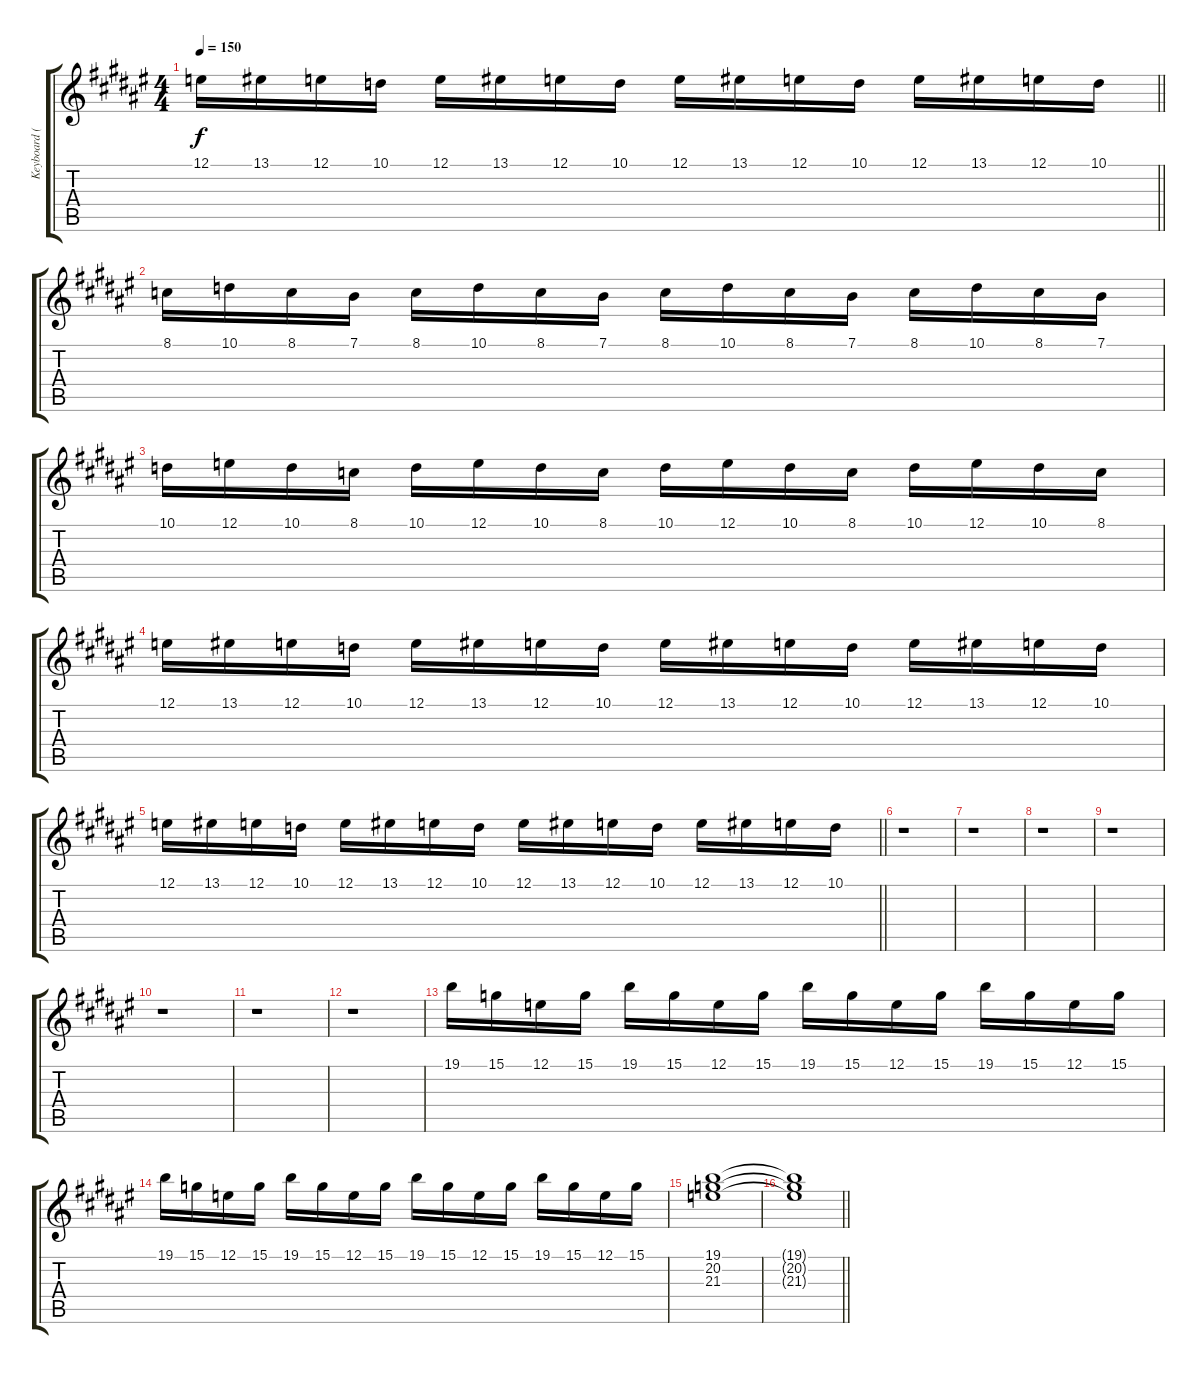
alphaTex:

\track ("Keyboard (Solo)" "Keyboard (") {instrument lead3calliope}
\staff {score tabs}
\tuning (E4 B3 G3 D3 A2 E2) {hide}
\ts (4 4)
\tempo 150
\clef g2
\barLineRight lightlight
\ks d#minor
12.1.16{dy f} 13.1.16 12.1.16 10.1.16 12.1.16 13.1.16 12.1.16 10.1.16 12.1.16 13.1.16 12.1.16 10.1.16 12.1.16 13.1.16 12.1.16 10.1.16 |
8.1.16 10.1.16 8.1.16 7.1.16 8.1.16 10.1.16 8.1.16 7.1.16 8.1.16 10.1.16 8.1.16 7.1.16 8.1.16 10.1.16 8.1.16 7.1.16 |
10.1.16 12.1.16 10.1.16 8.1.16 10.1.16 12.1.16 10.1.16 8.1.16 10.1.16 12.1.16 10.1.16 8.1.16 10.1.16 12.1.16 10.1.16 8.1.16 |
12.1.16 13.1.16 12.1.16 10.1.16 12.1.16 13.1.16 12.1.16 10.1.16 12.1.16 13.1.16 12.1.16 10.1.16 12.1.16 13.1.16 12.1.16 10.1.16 |
\barLineRight lightlight
12.1.16 13.1.16 12.1.16 10.1.16 12.1.16 13.1.16 12.1.16 10.1.16 12.1.16 13.1.16 12.1.16 10.1.16 12.1.16 13.1.16 12.1.16 10.1.16 |
r.1 |
r.1 |
r.1 |
r.1 |
r.1 |
r.1 |
r.1 |
19.1.16{volume 16 instrument harpsichord} 15.1.16 12.1.16 15.1.16 19.1.16 15.1.16 12.1.16 15.1.16 19.1.16 15.1.16 12.1.16 15.1.16 19.1.16 15.1.16 12.1.16 15.1.16 |
19.1.16{volume 16 instrument harpsichord} 15.1.16 12.1.16 15.1.16 19.1.16 15.1.16 12.1.16 15.1.16 19.1.16 15.1.16 12.1.16 15.1.16 19.1.16 15.1.16 12.1.16 15.1.16 |
(19.1 20.2 21.3).1 |
\barLineRight lightlight
(19.1{t} 20.2{t} 21.3{t}).1
